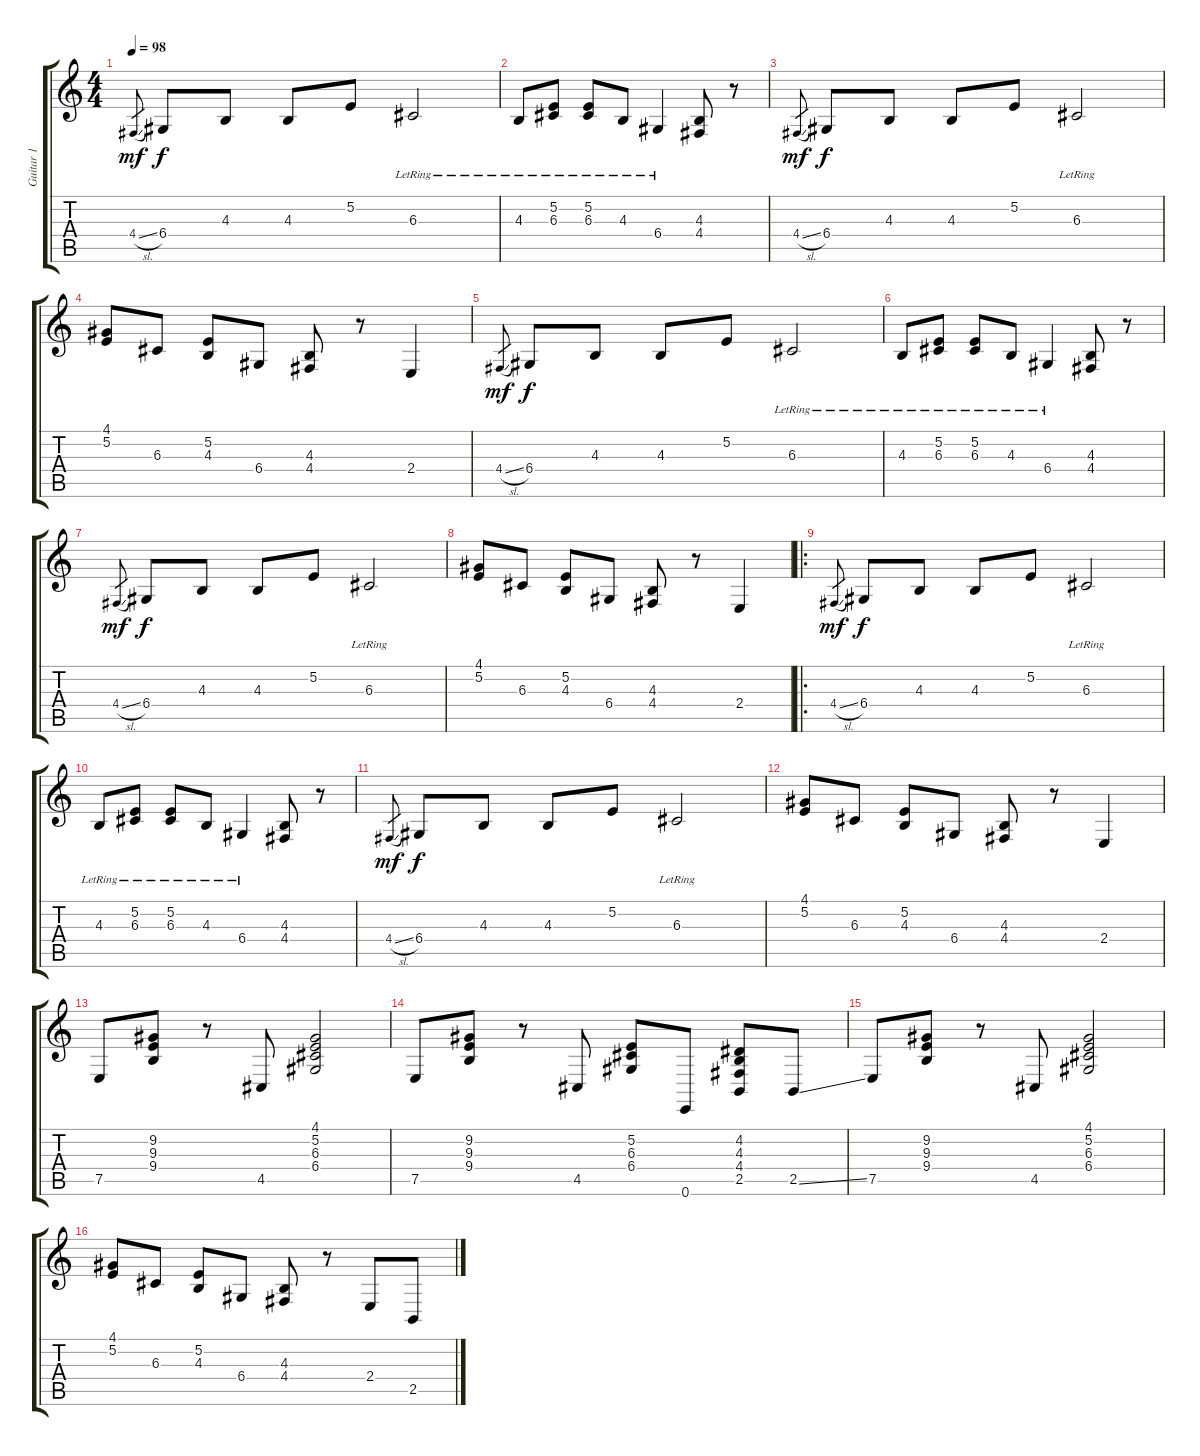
\track ("Guitar 1" "Guitar 1") {instrument violin}
\staff {score tabs}
\tuning (E4 B3 G3 D3 A2 E2) {hide}
\ts (4 4)
\tempo 98
\clef g2
\ks c
4.4{sl}.8{gr dy mf instrument violin} 6.4.8{dy f} 4.3.8 4.3.8 5.2.8 6.3{lr}.2 |
4.3{lr}.8 (5.2{lr} 6.3{lr}).8 (5.2{lr} 6.3{lr}).8 4.3{lr}.8 6.4{lr}.4 (4.3 4.4).8 r.8 |
4.4{sl}.8{gr dy mf} 6.4.8{dy f} 4.3.8 4.3.8 5.2.8 6.3{lr}.2 |
(4.1 5.2).8 6.3.8 (5.2 4.3).8 6.4.8 (4.3 4.4).8 r.8 2.4.4 |
4.4{sl}.8{gr dy mf} 6.4.8{dy f} 4.3.8 4.3.8 5.2.8 6.3{lr}.2 |
4.3{lr}.8 (5.2{lr} 6.3{lr}).8 (5.2{lr} 6.3{lr}).8 4.3{lr}.8 6.4{lr}.4 (4.3 4.4).8 r.8 |
4.4{sl}.8{gr dy mf} 6.4.8{dy f} 4.3.8 4.3.8 5.2.8 6.3{lr}.2 |
(4.1 5.2).8 6.3.8 (5.2 4.3).8 6.4.8 (4.3 4.4).8 r.8 2.4.4 |
\ro
4.4{sl}.8{gr dy mf} 6.4.8{dy f} 4.3.8 4.3.8 5.2.8 6.3{lr}.2 |
4.3{lr}.8 (5.2{lr} 6.3{lr}).8 (5.2{lr} 6.3{lr}).8 4.3{lr}.8 6.4{lr}.4 (4.3 4.4).8 r.8 |
4.4{sl}.8{gr dy mf} 6.4.8{dy f} 4.3.8 4.3.8 5.2.8 6.3{lr}.2 |
(4.1 5.2).8 6.3.8 (5.2 4.3).8 6.4.8 (4.3 4.4).8 r.8 2.4.4 |
7.5.8 (9.2 9.3 9.4).8 r.8 4.5.8 (4.1 5.2 6.3 6.4).2 |
7.5.8 (9.2 9.3 9.4).8 r.8 4.5.8 (5.2 6.3 6.4).8 0.6.8 (4.2 4.3 4.4 2.5).8 2.5{ss}.8 |
7.5.8 (9.2 9.3 9.4).8 r.8 4.5.8 (4.1 5.2 6.3 6.4).2 |
(4.1 5.2).8 6.3.8 (5.2 4.3).8 6.4.8 (4.3 4.4).8 r.8 2.4.8 2.5{ss}.8
